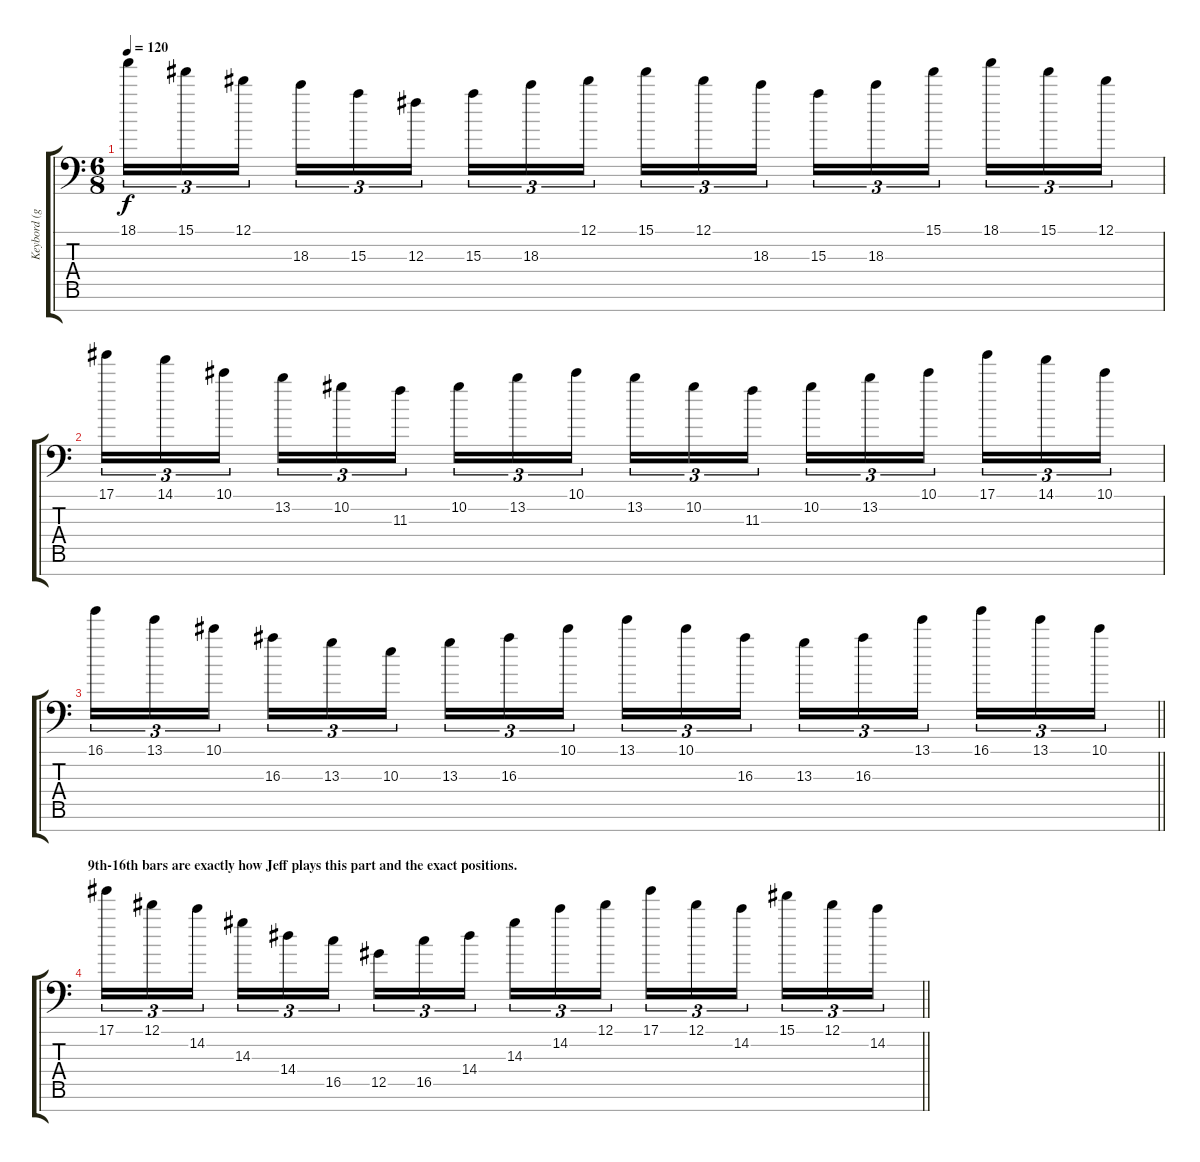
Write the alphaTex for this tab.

\track ("Keybord (guitar sound)" "Keybord (g") {instrument acousticguitarnylon}
\staff {score tabs}
\tuning (Eb4 Bb3 Gb3 Db3 Ab2 Eb2 Bb1) {hide}
\ts (6 8)
\tempo 120
\clef f4
\ks c
18.1.16{tu (3 2) dy f} 15.1.16{tu (3 2)} 12.1.16{tu (3 2) beam splitsecondary} 18.3.16{tu (3 2)} 15.3.16{tu (3 2)} 12.3.16{tu (3 2) beam splitsecondary} 15.3.16{tu (3 2)} 18.3.16{tu (3 2)} 12.1.16{tu (3 2)} 15.1.16{tu (3 2)} 12.1.16{tu (3 2)} 18.3.16{tu (3 2) beam splitsecondary} 15.3.16{tu (3 2)} 18.3.16{tu (3 2)} 15.1.16{tu (3 2) beam splitsecondary} 18.1.16{tu (3 2)} 15.1.16{tu (3 2)} 12.1.16{tu (3 2)} |
17.1.16{tu (3 2)} 14.1.16{tu (3 2)} 10.1.16{tu (3 2) beam splitsecondary} 13.2.16{tu (3 2)} 10.2.16{tu (3 2)} 11.3.16{tu (3 2) beam splitsecondary} 10.2.16{tu (3 2)} 13.2.16{tu (3 2)} 10.1.16{tu (3 2)} 13.2.16{tu (3 2)} 10.2.16{tu (3 2)} 11.3.16{tu (3 2) beam splitsecondary} 10.2.16{tu (3 2)} 13.2.16{tu (3 2)} 10.1.16{tu (3 2) beam splitsecondary} 17.1.16{tu (3 2)} 14.1.16{tu (3 2)} 10.1.16{tu (3 2)} |
\barLineRight lightlight
16.1.16{tu (3 2)} 13.1.16{tu (3 2)} 10.1.16{tu (3 2) beam splitsecondary} 16.3.16{tu (3 2)} 13.3.16{tu (3 2)} 10.3.16{tu (3 2) beam splitsecondary} 13.3.16{tu (3 2)} 16.3.16{tu (3 2)} 10.1.16{tu (3 2)} 13.1.16{tu (3 2)} 10.1.16{tu (3 2)} 16.3.16{tu (3 2) beam splitsecondary} 13.3.16{tu (3 2)} 16.3.16{tu (3 2)} 13.1.16{tu (3 2) beam splitsecondary} 16.1.16{tu (3 2)} 13.1.16{tu (3 2)} 10.1.16{tu (3 2)} |
\section ("" "9th-16th bars are exactly how Jeff plays this part and the exact positions.")
\barLineRight lightlight
17.1.16{tu (3 2)} 12.1.16{tu (3 2)} 14.2.16{tu (3 2) beam splitsecondary} 14.3.16{tu (3 2)} 14.4.16{tu (3 2)} 16.5.16{tu (3 2) beam splitsecondary} 12.5.16{tu (3 2)} 16.5.16{tu (3 2)} 14.4.16{tu (3 2)} 14.3.16{tu (3 2)} 14.2.16{tu (3 2)} 12.1.16{tu (3 2) beam splitsecondary} 17.1.16{tu (3 2)} 12.1.16{tu (3 2)} 14.2.16{tu (3 2) beam splitsecondary} 15.1.16{tu (3 2)} 12.1.16{tu (3 2)} 14.2.16{tu (3 2)}
